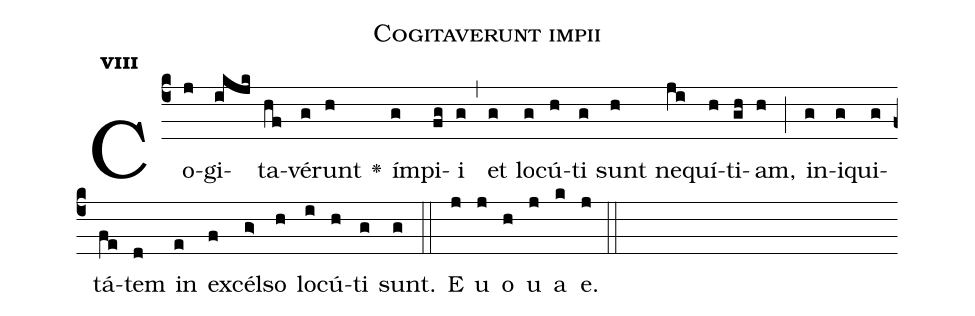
name:Cogitaverunt impii;
office-part:Antiphona;
mode:8;
%%
initial-style: 1;
name: Cogitaverunt impii;
book: CAO 1844;
occasion: Psalterium Hebdomada IV Feria VI;
office-part: Officium Lectionis Ant 1;
user-notes: ;
commentary: ;
annotation: 8c;
centering-scheme: english;
fontsize: 12;
font: OFLSortsMillGoudy;
height: 11;
width: 4.5;
%%
(c4)Co(j)gi(ikjk)ta(hf)vé(g)runt(h) <v>\greheightstar</v>() ím(g)pi(fg)i(g) (,) et(g) lo(g)cú(h)ti(g) sunt(h) ne(ji)quí(h)ti(gh)am,(h) (;) in(g)i(g)qui(g)tá(fe)tem(d) in(e) ex(f)cél(g>)so(h) lo(i)cú(h)ti(g) sunt.(g) (::)
E(j) u(j) o(h) u(j) a(k) e.(j) (::)
